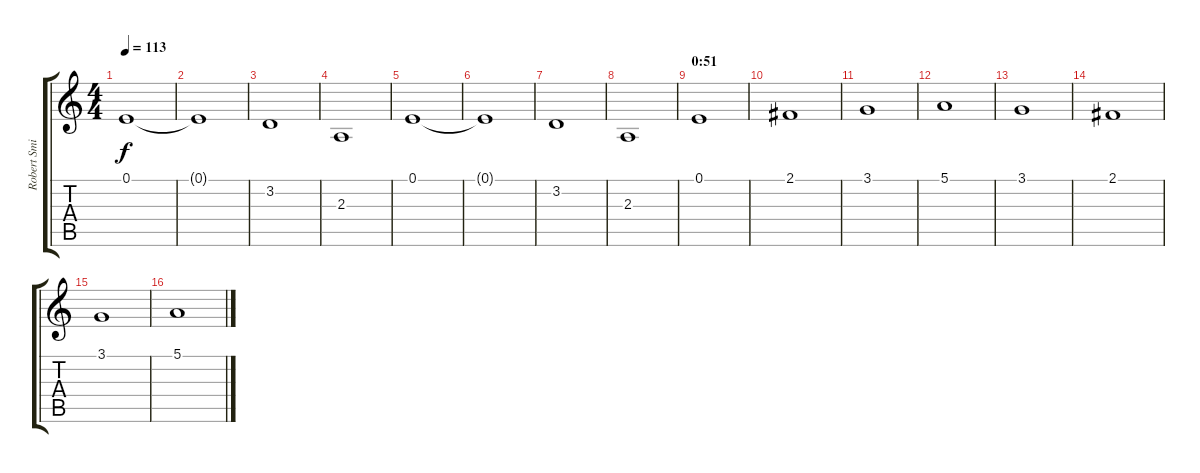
\track ("Robert Smith (keyboard 2)" "Robert Smi") {instrument ocarina}
\staff {score tabs}
\tuning (E4 B3 G3 D3 A2 E2) {hide}
\ts (4 4)
\tempo 113
\clef g2
\ks c
0.1.1{dy f} |
0.1{t}.1 |
3.2.1 |
2.3.1 |
0.1.1 |
0.1{t}.1 |
3.2.1 |
2.3.1 |
\section ("" "0:51")
0.1.1 |
2.1.1 |
3.1.1 |
5.1.1 |
3.1.1 |
2.1.1 |
3.1.1 |
5.1.1
